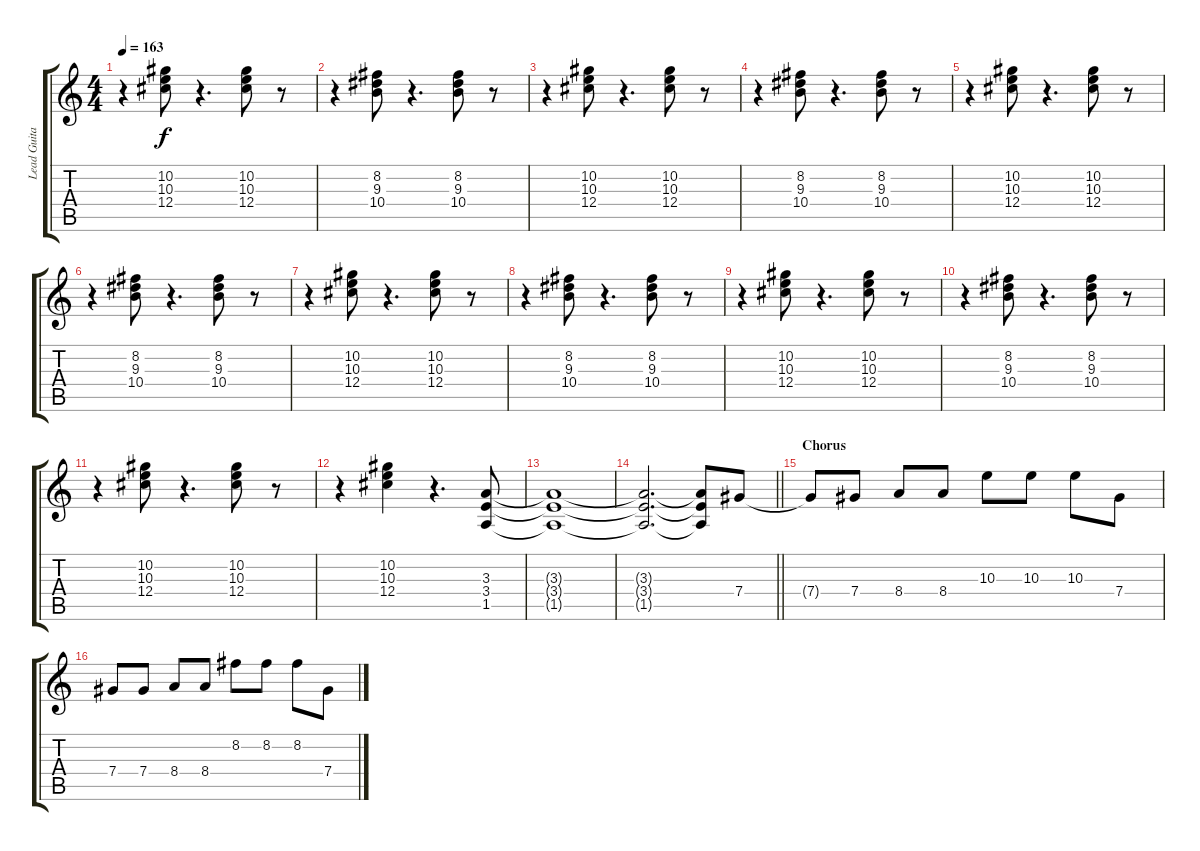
\track ("Lead Guitar" "Lead Guita") {instrument overdrivenguitar}
\staff {score tabs}
\tuning (Eb4 Bb3 Gb3 Db3 Ab2 Eb2) {hide}
\ts (4 4)
\tempo 163
\clef g2
\ks c
r.4{dy f} (10.2 10.3 12.4).8 r.4{d} (10.2 10.3 12.4).8 r.8 |
r.4 (8.2 9.3 10.4).8 r.4{d} (8.2 9.3 10.4).8 r.8 |
r.4 (10.2 10.3 12.4).8 r.4{d} (10.2 10.3 12.4).8 r.8 |
r.4 (8.2 9.3 10.4).8 r.4{d} (8.2 9.3 10.4).8 r.8 |
r.4 (10.2 10.3 12.4).8 r.4{d} (10.2 10.3 12.4).8 r.8 |
r.4 (8.2 9.3 10.4).8 r.4{d} (8.2 9.3 10.4).8 r.8 |
r.4 (10.2 10.3 12.4).8 r.4{d} (10.2 10.3 12.4).8 r.8 |
r.4 (8.2 9.3 10.4).8 r.4{d} (8.2 9.3 10.4).8 r.8 |
r.4 (10.2 10.3 12.4).8 r.4{d} (10.2 10.3 12.4).8 r.8 |
r.4 (8.2 9.3 10.4).8 r.4{d} (8.2 9.3 10.4).8 r.8 |
r.4 (10.2 10.3 12.4).8 r.4{d} (10.2 10.3 12.4).8 r.8 |
r.4 (10.2 10.3 12.4).4 r.4{d} (3.3 3.4 1.5).8 |
(3.3{t} 3.4{t} 1.5{t}).1 |
\barLineRight lightlight
(3.3{t} 3.4{t} 1.5{t}).2{d} (3.3{t} 3.4{t} 1.5{t}).8 7.4.8 |
\section ("" "Chorus")
7.4{t}.8 7.4.8 8.4.8 8.4.8 10.3.8 10.3.8 10.3.8 7.4.8 |
7.4.8 7.4.8 8.4.8 8.4.8 8.2.8 8.2.8 8.2.8 7.4.8
